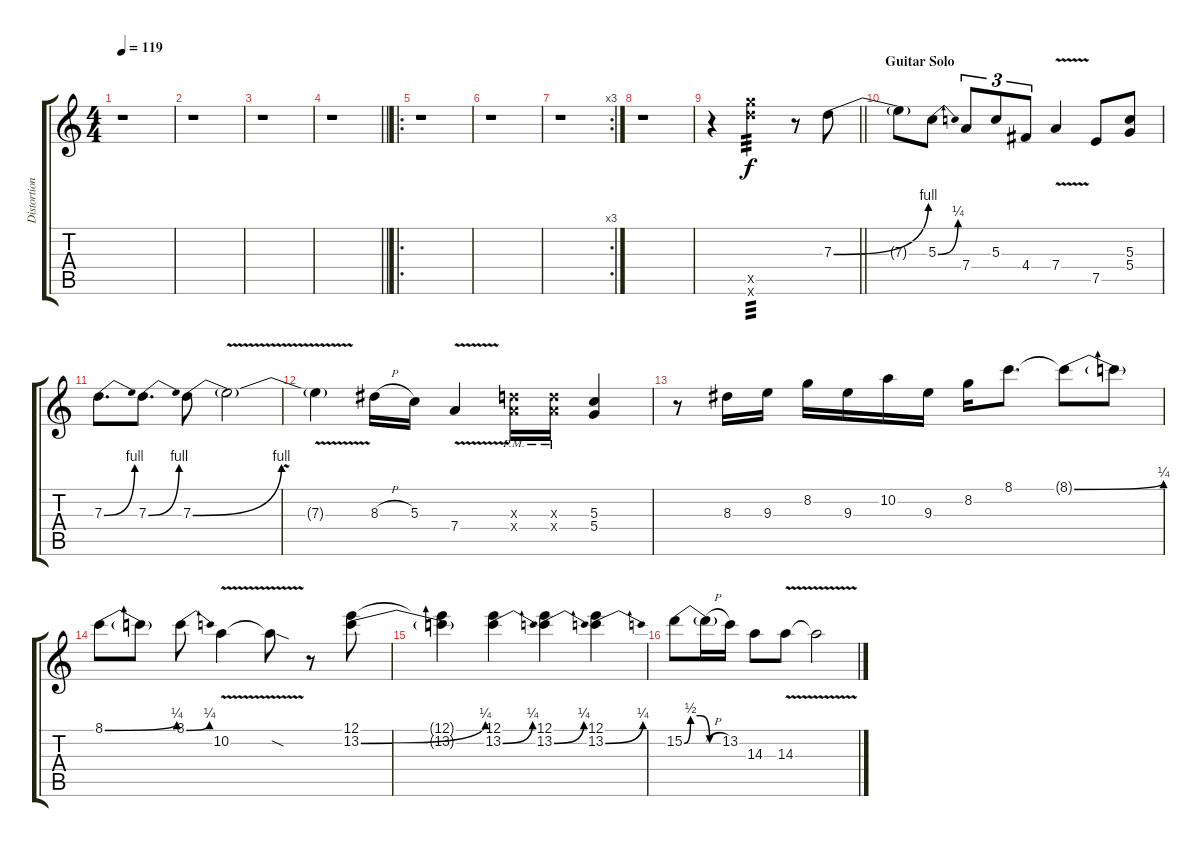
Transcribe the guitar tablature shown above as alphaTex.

\track ("Distortion 3" "Distortion") {instrument distortionguitar}
\staff {score tabs}
\tuning (E4 B3 G3 D3 A2 E2) {hide}
\ts (4 4)
\tempo 119
\clef g2
\ks c
r.1{dy f} |
r.1 |
r.1 |
\barLineRight lightlight
r.1 |
\ro
r.1 |
r.1 |
\rc 3
r.1 |
r.1 |
\barLineRight lightlight
r.4 (22.5{x} 22.6{x}).2{tp 3} r.8 7.3{be (bend 0 0 60 4)}.8 |
\section ("" "Guitar Solo")
7.3{t}.8 5.3{be (bend 0 0 60 1)}.8 7.4.8{tu (3 2)} 5.3.8{tu (3 2)} 4.4.8{tu (3 2)} 7.4{v}.4 7.5.8 (5.3 5.4).8 |
7.3{be (bend 0 0 60 4)}.8{d} 7.3{be (bend 0 0 60 4)}.8{d} 7.3{be (bend 0 0 60 4)}.8 7.3{v t}.2 |
7.3{v t}.4 8.3{h}.16 5.3.16 7.4{v}.4 (7.3{pm x} 7.4{pm x}).16 (7.3{pm x} 7.4{pm x}).16 (5.3 5.4).4 |
r.8 8.3.16 9.3.16 8.2.16 9.3.16 10.2.16 9.3.16 8.2.16 8.1.8{d} 8.1{be (bend 0 0 60 1) t}.8 8.1{t}.8 |
8.1{be (bend 0 0 60 1)}.8 8.1{t}.8 8.1{be (bend 0 0 60 1)}.8 10.2{v}.4 10.2{sod t}.8 r.8 (12.1 13.2{be (bend 0 0 60 1)}).8 |
(12.1{t} 13.2{t}).4 (12.1 13.2{be (bend 0 0 60 1)}).4 (12.1 13.2{be (bend 0 0 60 1)}).4 (12.1 13.2{be (bend 0 0 60 1)}).4 |
15.2{be (custom 0 0 10 2 25 2 40 0 60 0)}.8 15.2{h t}.16 13.2.16 14.3.8 14.3{v}.8 14.3{v t}.2
